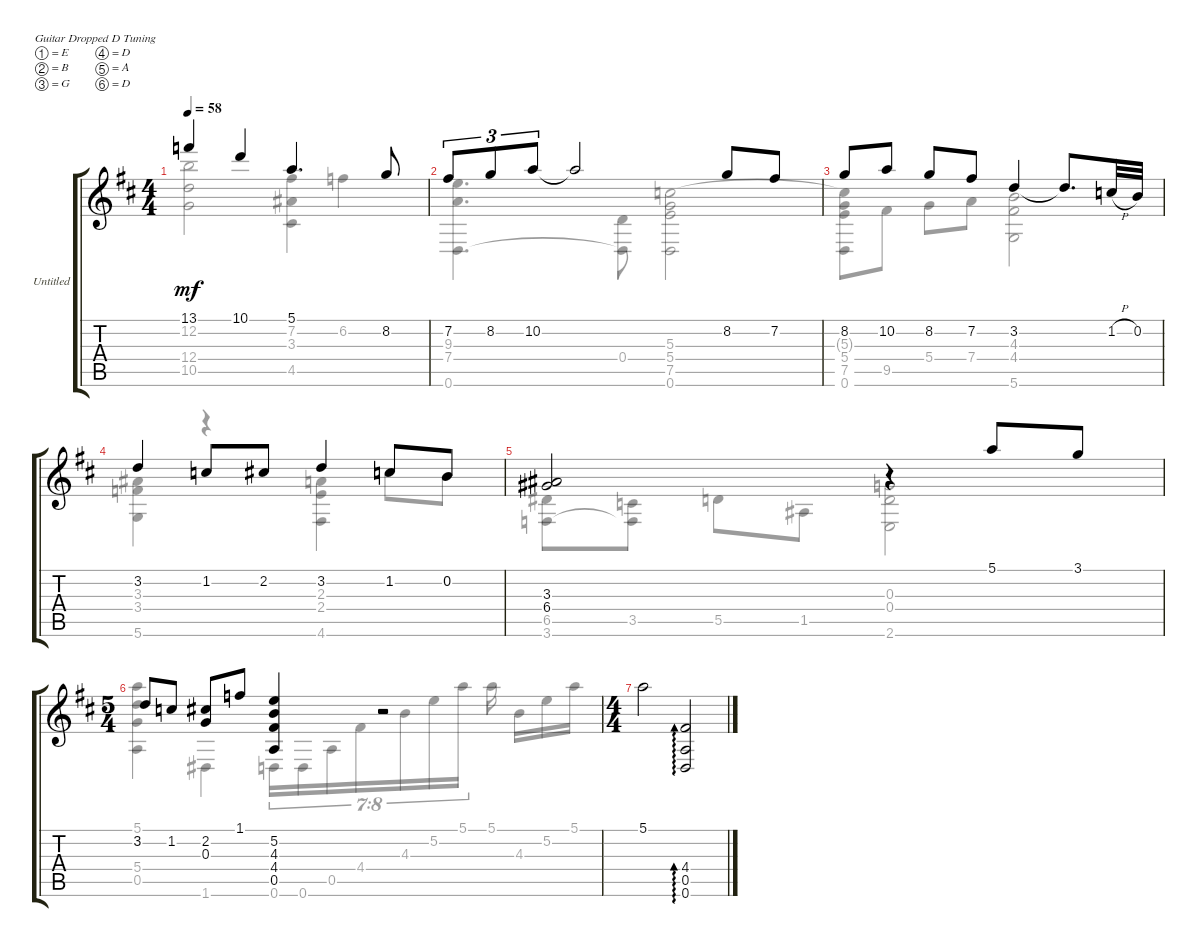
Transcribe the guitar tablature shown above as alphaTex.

\bracketExtendMode groupsimilarinstruments
\firstSystemTrackNameOrientation horizontal
\otherSystemsTrackNameOrientation horizontal
\track ("Untitled" "Untitled") {instrument acousticguitarnylon}
\staff {score tabs}
\tuning (E4 B3 G3 D3 A2 D2)
\voice
\ts (4 4)
\tempo 58
\clef g2
\ks d
13.1.4{dy mf} 10.1.4 5.1.4{d} 8.2.8 |
7.2.8{tu (3 2)} 8.2.8{tu (3 2)} 10.2.8{tu (3 2)} 10.2{t}.2 8.2.8 7.2.8 |
8.2.8 10.2.8 8.2.8 7.2.8 3.2.4 3.2{t}.8{d} 1.2{h}.32 0.2.32 |
3.2.4 1.2.8 2.2.8 3.2.4 1.2.8 0.2.8 |
(3.3 6.4).2 r.4 5.1.8 3.1.8 |
\ts (5 4)
3.2.8 1.2.8 (2.2 0.3).8 1.1.8 (5.2 4.3 4.4 0.5).4 r.2 |
\ts (4 4)
5.1.2 (4.4 0.5 0.6).2{ad 0}
\voice
\clef g2
\ottava regular
\simile none
\ks d
(12.2 12.4 10.5).2{dy mf} (7.2 3.3 4.5).4 6.2.4 |
(9.3 7.4 0.6).4{d} (0.4 0.6{t}).8 (5.3 5.4 7.5 0.6).2 |
(5.3{t} 5.4 7.5 0.6).8 9.5.8 5.4.8 7.4.8 (4.3 4.4 5.6).2 |
(3.3 3.4 5.6).4 r.4 (2.3 2.4 4.6).4 1.2.8 0.2.8 |
(6.5 3.6).8 (3.5 3.6{t}).8 5.5.8 1.5.8 (0.3 0.4 2.6).2 |
(5.1 3.2 5.4 0.5).4 1.6.4 0.6.16{tu (7 8)} 0.6.16{tu (7 8)} 0.5.16{tu (7 8)} 4.4.16{tu (7 8)} 4.3.16{tu (7 8)} 5.2.16{tu (7 8)} 5.1.16{tu (7 8)} 5.1.16 4.3.16 5.2.16 5.1.16 |
